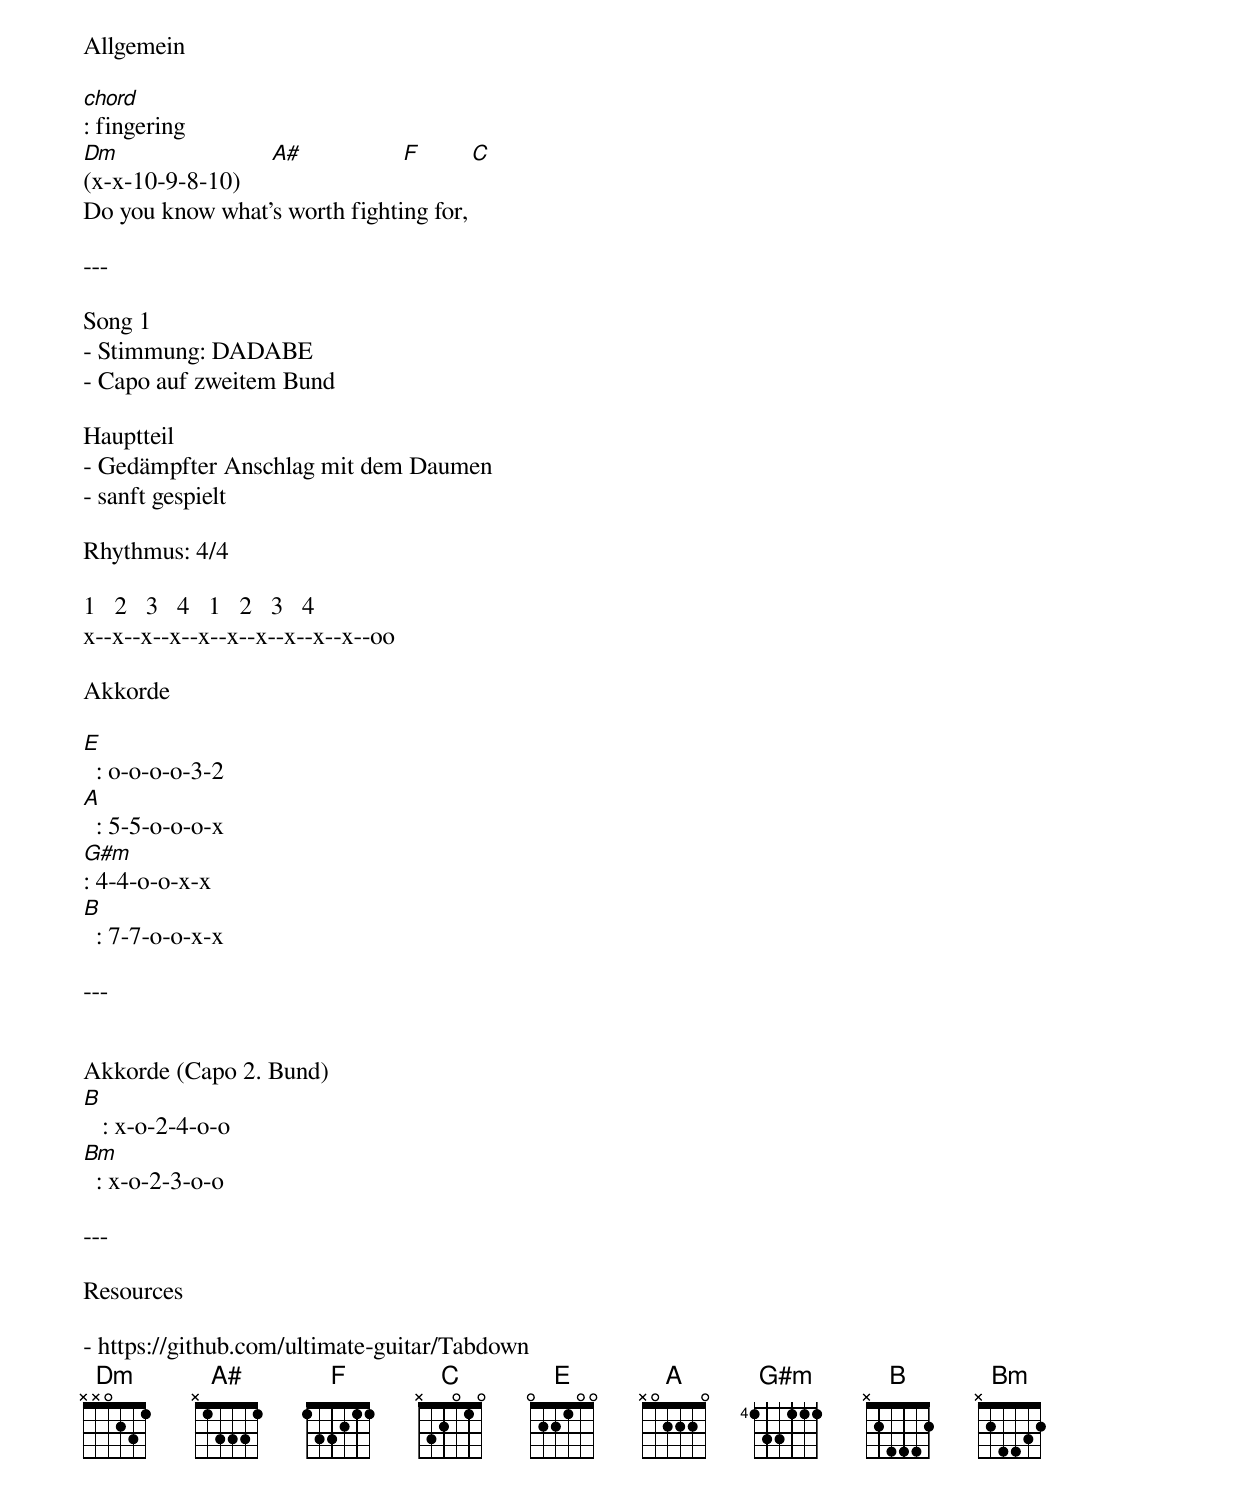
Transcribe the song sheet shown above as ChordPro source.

Allgemein

[chord]: fingering
[Dm](x-x-10-9-8-10)     [A#]                [F]        [C]
Do you know what's worth fighting for,

---

Song 1
- Stimmung: DADABE
- Capo auf zweitem Bund

Hauptteil
- Gedämpfter Anschlag mit dem Daumen
- sanft gespielt

Rhythmus: 4/4

1   2   3   4   1   2   3   4
x--x--x--x--x--x--x--x--x--x--oo

Akkorde

[E]  : o-o-o-o-3-2
[A]  : 5-5-o-o-o-x
[G#m]: 4-4-o-o-x-x
[B]  : 7-7-o-o-x-x

---


Akkorde (Capo 2. Bund)
[B]   : x-o-2-4-o-o
[Bm]  : x-o-2-3-o-o

---

Resources

- https://github.com/ultimate-guitar/Tabdown
